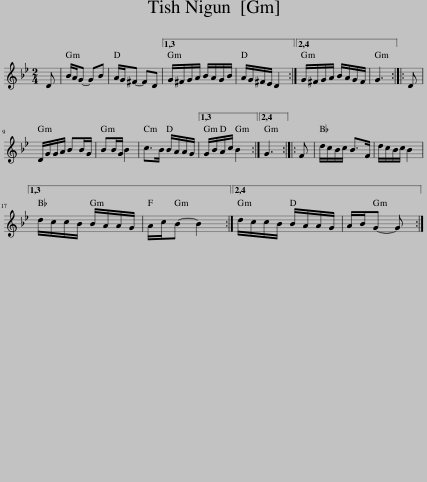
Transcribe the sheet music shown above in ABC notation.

X:1
L:1/8
M:2/4
I:linebreak $
K:Gmin
V:1 treble
V:1
 D | B/A/G- GB | A/G/^F- FD |1,3 G/^F/G/A/ B/A/G/B/ | A/G/^F/E/ D2 :|2,4 %5
 G/^F/G/A/ B/A/G/F/ | G3 :: D |$ D/G/G/A/ BB/G/ | BB/G/ B2 | %10
 c>B B/A/A/G/ |1,3 G/B/A/c/ B2 :|2,4 G3 :: F | d/c/B/c/ B>F | %15
 d/c/B/c/ B2 |1,3$ d/c/c/B/ B/A/A/G/ | A/c/B- B2 :|2,4 d/c/c/B/ B/A/A/G/ | A/B/G- G :| %20
